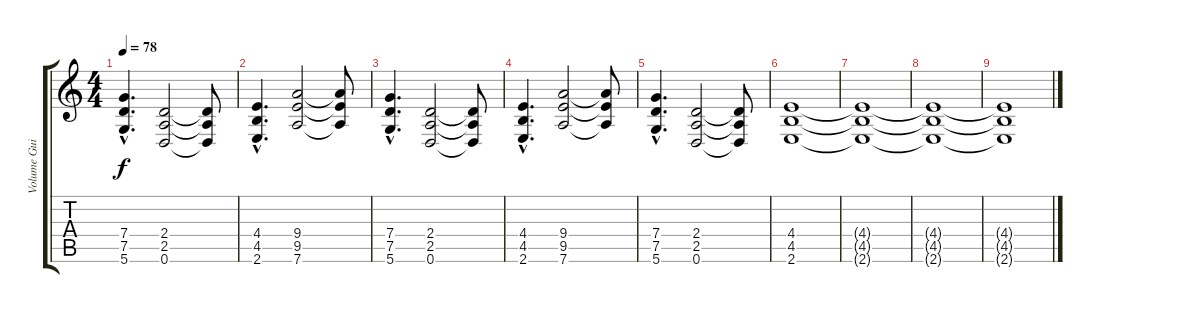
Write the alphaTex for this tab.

\track ("Volume Guitar" "Volume Gui") {instrument distortionguitar}
\staff {score tabs}
\tuning (D4 A3 F3 C3 G2 D2) {hide}
\ts (4 4)
\tempo 78
\clef g2
\ks c
(7.4{hac} 7.5{hac} 5.6{hac}).4{d dy f} (2.4 2.5 0.6).2 (2.4{t} 2.5{t} 0.6{t}).8 |
(4.4{hac} 4.5{hac} 2.6{hac}).4{d} (9.4 9.5 7.6).2 (9.4{t} 9.5{t} 7.6{t}).8 |
(7.4{hac} 7.5{hac} 5.6{hac}).4{d} (2.4 2.5 0.6).2 (2.4{t} 2.5{t} 0.6{t}).8 |
(4.4{hac} 4.5{hac} 2.6{hac}).4{d} (9.4 9.5 7.6).2 (9.4{t} 9.5{t} 7.6{t}).8 |
(7.4{hac} 7.5{hac} 5.6{hac}).4{d} (2.4 2.5 0.6).2 (2.4{t} 2.5{t} 0.6{t}).8 |
(4.4 4.5 2.6).1 |
(4.4{t} 4.5{t} 2.6{t}).1{volume 0} |
(4.4{t} 4.5{t} 2.6{t}).1 |
(4.4{t} 4.5{t} 2.6{t}).1
